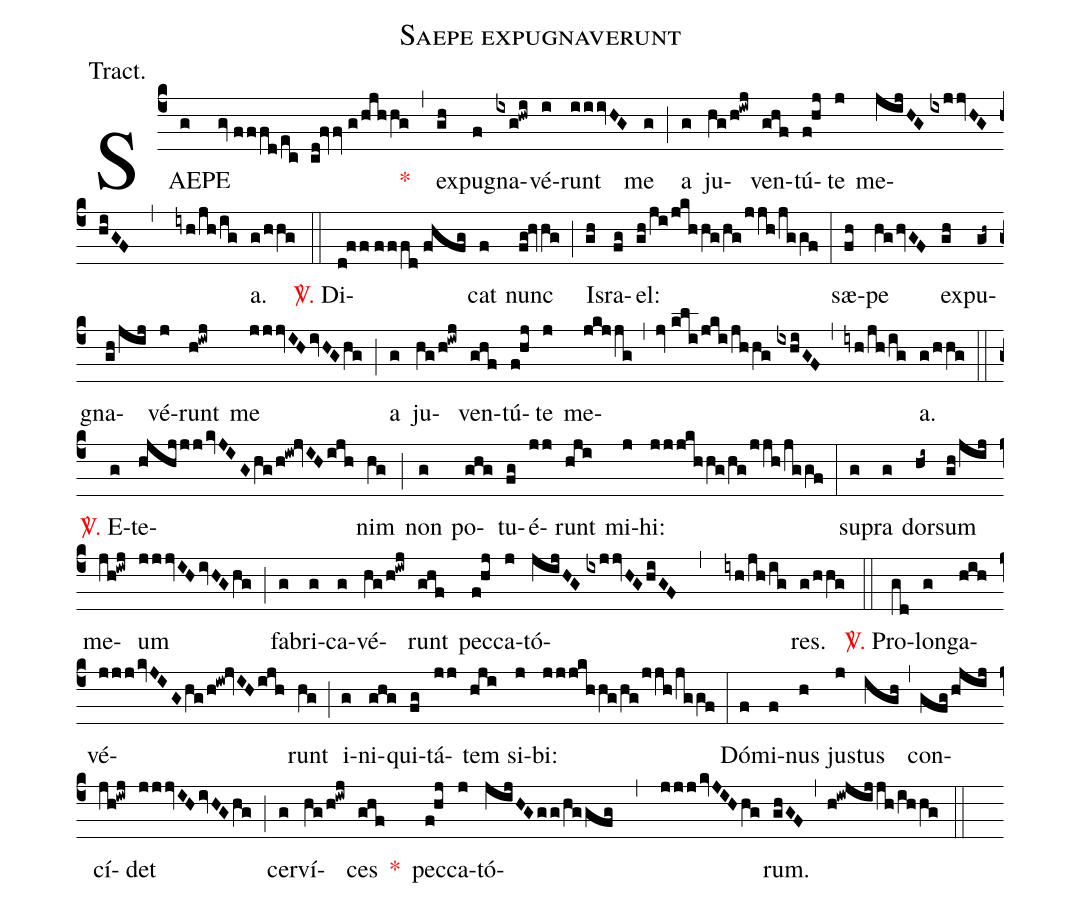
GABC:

name:Saepe expugnaverunt;
annotation:Tract.;
mode:VIII.;
office-part:Tract;
%%
(c4) SAE(g)PE(gv//fffd/ec cd!fvv//g/hjhhg) <v>\red{*}</v>(,) ex(gh)pu(f)gna(ixg!hwi)vé(i)runt(iiivHG) me(g) (;) a(g) ju(hg/h!iwj)ven(ghf)tú(f!hj)te(j) me(jijHG//ixjjvHGhiGF , iyh/jh/ig)a.(g/hhg) (::) <v>\red{\Vbar.}</v> Di(d!ff//fffd//fhfg)cat(f) nunc(fg!hvhg) (;) Is(gh)ra(fg)el:(gh/ji/jkhhg/hg/jjh/jggf) (:) sæ(fh)pe(hghvGF) ex(gh)pu(gh~)gna(gh/jij)vé(j)runt(h!iwj) me(jjjvIHivHGhg) (;) a(g) ju(hg/h!iwj)ven(ghf)tú(f!hj)te(j) me(jkjjg,jv//kli/jki/jhhg//ixhiGF,iyh/jh/ig)a.(g/hhg) (::) <v>\red{\Vbar.}</v> E(g)te(hjhjjjkvJIGhg/h!iw!jvIHijh)nim(hg) (;) non(g) po(ghg)tu(fg)é(jj)runt(hji) mi(j)hi:(jjjkhhg/hg/jjh/jggf) (:) su(g)pra(g) dor(hi~)sum(gh/jij) me(jh!iwj)um(jjjvIHivHGhg) (;) fa(g)bri(g)ca(g)vé(hg/h!iwj)runt(ghf) pec(f!hj)ca(j)tó(jijHG//ixjjvHGhiGF , iyh/jh/ig)res.(g/hhg) (::) <v>\red{\Vbar.}</v> Pro(gd)lon(g)ga(hih)vé(jjjkvJIGhg/h!iw!jvIHijh)runt(hg) (;) i(g)ni(ghg)qui(fg)tá(jj)tem(hji) si(j)bi:(jjjkhhg/hg/jjh/jggf) (:) Dó(f)mi(f)nus(h) jus(j)tus(igh) (,) con(gfg/hjij)cí(jh!iwj)det(jjjvIHivHGhg) (;) cer(g)ví(hg/h!iwj)ces(ghf) <v>\red{*}</v>() pec(f!hj)ca(j)tó(jijHGgg/hggfg , jjjkvJIHhg)rum.(ghGF) (,) (h!iwjijjh/ihhg) (::)
